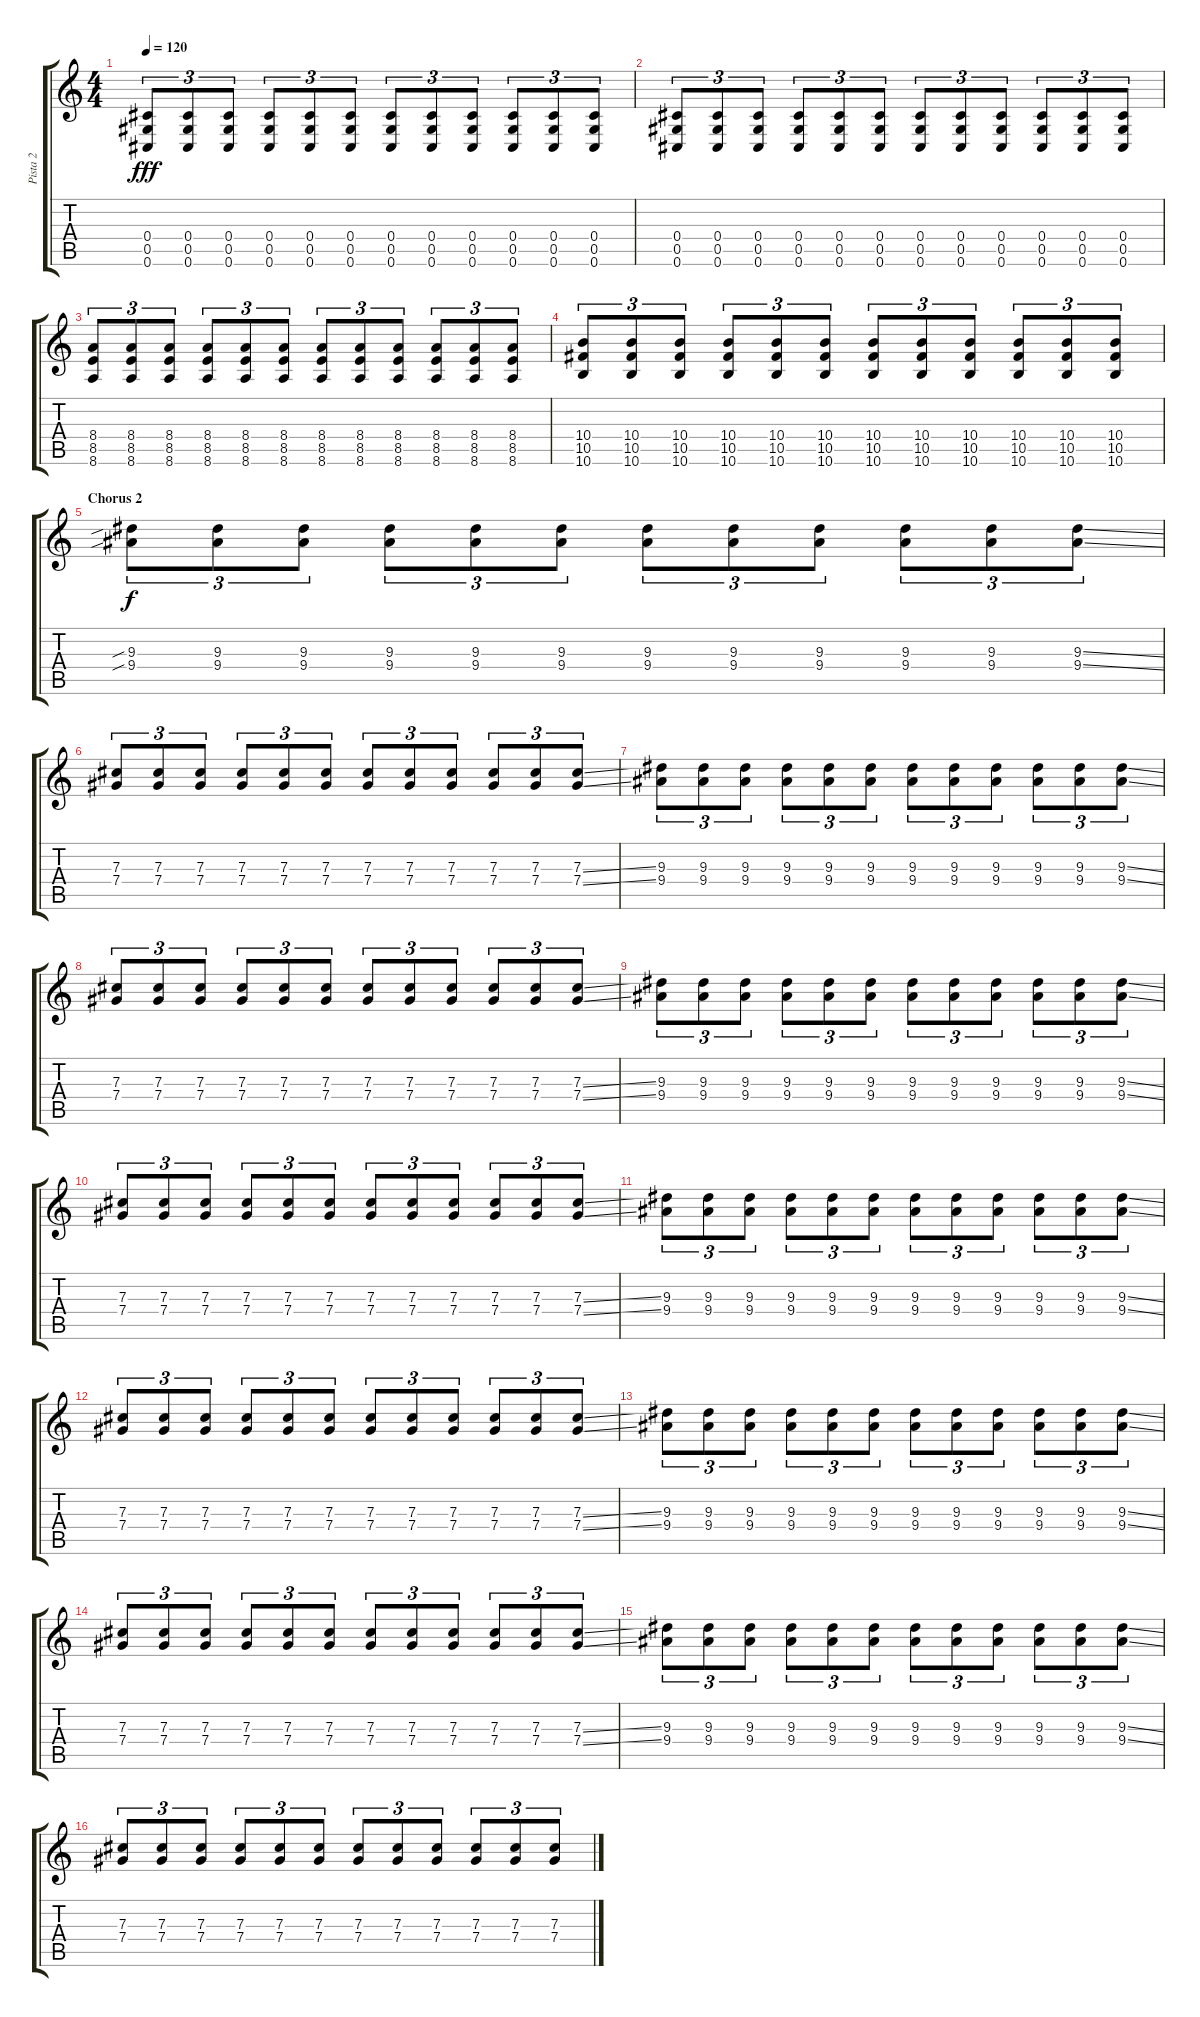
\track ("Pista 2" "Pista 2") {instrument overdrivenguitar}
\staff {score tabs}
\tuning (Eb4 Bb3 Gb3 Db3 Ab2 Db2) {hide}
\ts (4 4)
\tempo 120
\clef g2
\ks c
(0.4 0.5 0.6).8{tu (3 2) dy fff} (0.4 0.5 0.6).8{tu (3 2)} (0.4 0.5 0.6).8{tu (3 2)} (0.4 0.5 0.6).8{tu (3 2)} (0.4 0.5 0.6).8{tu (3 2)} (0.4 0.5 0.6).8{tu (3 2)} (0.4 0.5 0.6).8{tu (3 2)} (0.4 0.5 0.6).8{tu (3 2)} (0.4 0.5 0.6).8{tu (3 2)} (0.4 0.5 0.6).8{tu (3 2)} (0.4 0.5 0.6).8{tu (3 2)} (0.4 0.5 0.6).8{tu (3 2)} |
(0.4 0.5 0.6).8{tu (3 2)} (0.4 0.5 0.6).8{tu (3 2)} (0.4 0.5 0.6).8{tu (3 2)} (0.4 0.5 0.6).8{tu (3 2)} (0.4 0.5 0.6).8{tu (3 2)} (0.4 0.5 0.6).8{tu (3 2)} (0.4 0.5 0.6).8{tu (3 2)} (0.4 0.5 0.6).8{tu (3 2)} (0.4 0.5 0.6).8{tu (3 2)} (0.4 0.5 0.6).8{tu (3 2)} (0.4 0.5 0.6).8{tu (3 2)} (0.4 0.5 0.6).8{tu (3 2)} |
(8.4 8.5 8.6).8{tu (3 2)} (8.4 8.5 8.6).8{tu (3 2)} (8.4 8.5 8.6).8{tu (3 2)} (8.4 8.5 8.6).8{tu (3 2)} (8.4 8.5 8.6).8{tu (3 2)} (8.4 8.5 8.6).8{tu (3 2)} (8.4 8.5 8.6).8{tu (3 2)} (8.4 8.5 8.6).8{tu (3 2)} (8.4 8.5 8.6).8{tu (3 2)} (8.4 8.5 8.6).8{tu (3 2)} (8.4 8.5 8.6).8{tu (3 2)} (8.4 8.5 8.6).8{tu (3 2)} |
(10.4 10.5 10.6).8{tu (3 2)} (10.4 10.5 10.6).8{tu (3 2)} (10.4 10.5 10.6).8{tu (3 2)} (10.4 10.5 10.6).8{tu (3 2)} (10.4 10.5 10.6).8{tu (3 2)} (10.4 10.5 10.6).8{tu (3 2)} (10.4 10.5 10.6).8{tu (3 2)} (10.4 10.5 10.6).8{tu (3 2)} (10.4 10.5 10.6).8{tu (3 2)} (10.4 10.5 10.6).8{tu (3 2)} (10.4 10.5 10.6).8{tu (3 2)} (10.4 10.5 10.6).8{tu (3 2)} |
\section ("" "Chorus 2")
(9.3{sib} 9.4{sib}).8{tu (3 2) dy f} (9.3 9.4).8{tu (3 2)} (9.3 9.4).8{tu (3 2)} (9.3 9.4).8{tu (3 2)} (9.3 9.4).8{tu (3 2)} (9.3 9.4).8{tu (3 2)} (9.3 9.4).8{tu (3 2)} (9.3 9.4).8{tu (3 2)} (9.3 9.4).8{tu (3 2)} (9.3 9.4).8{tu (3 2)} (9.3 9.4).8{tu (3 2)} (9.3{ss} 9.4{ss}).8{tu (3 2)} |
(7.3 7.4).8{tu (3 2)} (7.3 7.4).8{tu (3 2)} (7.3 7.4).8{tu (3 2)} (7.3 7.4).8{tu (3 2)} (7.3 7.4).8{tu (3 2)} (7.3 7.4).8{tu (3 2)} (7.3 7.4).8{tu (3 2)} (7.3 7.4).8{tu (3 2)} (7.3 7.4).8{tu (3 2)} (7.3 7.4).8{tu (3 2)} (7.3 7.4).8{tu (3 2)} (7.3{ss} 7.4{ss}).8{tu (3 2)} |
(9.3 9.4).8{tu (3 2)} (9.3 9.4).8{tu (3 2)} (9.3 9.4).8{tu (3 2)} (9.3 9.4).8{tu (3 2)} (9.3 9.4).8{tu (3 2)} (9.3 9.4).8{tu (3 2)} (9.3 9.4).8{tu (3 2)} (9.3 9.4).8{tu (3 2)} (9.3 9.4).8{tu (3 2)} (9.3 9.4).8{tu (3 2)} (9.3 9.4).8{tu (3 2)} (9.3{ss} 9.4{ss}).8{tu (3 2)} |
(7.3 7.4).8{tu (3 2)} (7.3 7.4).8{tu (3 2)} (7.3 7.4).8{tu (3 2)} (7.3 7.4).8{tu (3 2)} (7.3 7.4).8{tu (3 2)} (7.3 7.4).8{tu (3 2)} (7.3 7.4).8{tu (3 2)} (7.3 7.4).8{tu (3 2)} (7.3 7.4).8{tu (3 2)} (7.3 7.4).8{tu (3 2)} (7.3 7.4).8{tu (3 2)} (7.3{ss} 7.4{ss}).8{tu (3 2)} |
(9.3 9.4).8{tu (3 2)} (9.3 9.4).8{tu (3 2)} (9.3 9.4).8{tu (3 2)} (9.3 9.4).8{tu (3 2)} (9.3 9.4).8{tu (3 2)} (9.3 9.4).8{tu (3 2)} (9.3 9.4).8{tu (3 2)} (9.3 9.4).8{tu (3 2)} (9.3 9.4).8{tu (3 2)} (9.3 9.4).8{tu (3 2)} (9.3 9.4).8{tu (3 2)} (9.3{ss} 9.4{ss}).8{tu (3 2)} |
(7.3 7.4).8{tu (3 2)} (7.3 7.4).8{tu (3 2)} (7.3 7.4).8{tu (3 2)} (7.3 7.4).8{tu (3 2)} (7.3 7.4).8{tu (3 2)} (7.3 7.4).8{tu (3 2)} (7.3 7.4).8{tu (3 2)} (7.3 7.4).8{tu (3 2)} (7.3 7.4).8{tu (3 2)} (7.3 7.4).8{tu (3 2)} (7.3 7.4).8{tu (3 2)} (7.3{ss} 7.4{ss}).8{tu (3 2)} |
(9.3 9.4).8{tu (3 2)} (9.3 9.4).8{tu (3 2)} (9.3 9.4).8{tu (3 2)} (9.3 9.4).8{tu (3 2)} (9.3 9.4).8{tu (3 2)} (9.3 9.4).8{tu (3 2)} (9.3 9.4).8{tu (3 2)} (9.3 9.4).8{tu (3 2)} (9.3 9.4).8{tu (3 2)} (9.3 9.4).8{tu (3 2)} (9.3 9.4).8{tu (3 2)} (9.3{ss} 9.4{ss}).8{tu (3 2)} |
(7.3 7.4).8{tu (3 2)} (7.3 7.4).8{tu (3 2)} (7.3 7.4).8{tu (3 2)} (7.3 7.4).8{tu (3 2)} (7.3 7.4).8{tu (3 2)} (7.3 7.4).8{tu (3 2)} (7.3 7.4).8{tu (3 2)} (7.3 7.4).8{tu (3 2)} (7.3 7.4).8{tu (3 2)} (7.3 7.4).8{tu (3 2)} (7.3 7.4).8{tu (3 2)} (7.3{ss} 7.4{ss}).8{tu (3 2)} |
(9.3 9.4).8{tu (3 2)} (9.3 9.4).8{tu (3 2)} (9.3 9.4).8{tu (3 2)} (9.3 9.4).8{tu (3 2)} (9.3 9.4).8{tu (3 2)} (9.3 9.4).8{tu (3 2)} (9.3 9.4).8{tu (3 2)} (9.3 9.4).8{tu (3 2)} (9.3 9.4).8{tu (3 2)} (9.3 9.4).8{tu (3 2)} (9.3 9.4).8{tu (3 2)} (9.3{ss} 9.4{ss}).8{tu (3 2)} |
(7.3 7.4).8{tu (3 2)} (7.3 7.4).8{tu (3 2)} (7.3 7.4).8{tu (3 2)} (7.3 7.4).8{tu (3 2)} (7.3 7.4).8{tu (3 2)} (7.3 7.4).8{tu (3 2)} (7.3 7.4).8{tu (3 2)} (7.3 7.4).8{tu (3 2)} (7.3 7.4).8{tu (3 2)} (7.3 7.4).8{tu (3 2)} (7.3 7.4).8{tu (3 2)} (7.3{ss} 7.4{ss}).8{tu (3 2)} |
(9.3 9.4).8{tu (3 2)} (9.3 9.4).8{tu (3 2)} (9.3 9.4).8{tu (3 2)} (9.3 9.4).8{tu (3 2)} (9.3 9.4).8{tu (3 2)} (9.3 9.4).8{tu (3 2)} (9.3 9.4).8{tu (3 2)} (9.3 9.4).8{tu (3 2)} (9.3 9.4).8{tu (3 2)} (9.3 9.4).8{tu (3 2)} (9.3 9.4).8{tu (3 2)} (9.3{ss} 9.4{ss}).8{tu (3 2)} |
(7.3 7.4).8{tu (3 2)} (7.3 7.4).8{tu (3 2)} (7.3 7.4).8{tu (3 2)} (7.3 7.4).8{tu (3 2)} (7.3 7.4).8{tu (3 2)} (7.3 7.4).8{tu (3 2)} (7.3 7.4).8{tu (3 2)} (7.3 7.4).8{tu (3 2)} (7.3 7.4).8{tu (3 2)} (7.3 7.4).8{tu (3 2)} (7.3 7.4).8{tu (3 2)} (7.3{ss} 7.4{ss}).8{tu (3 2)}
